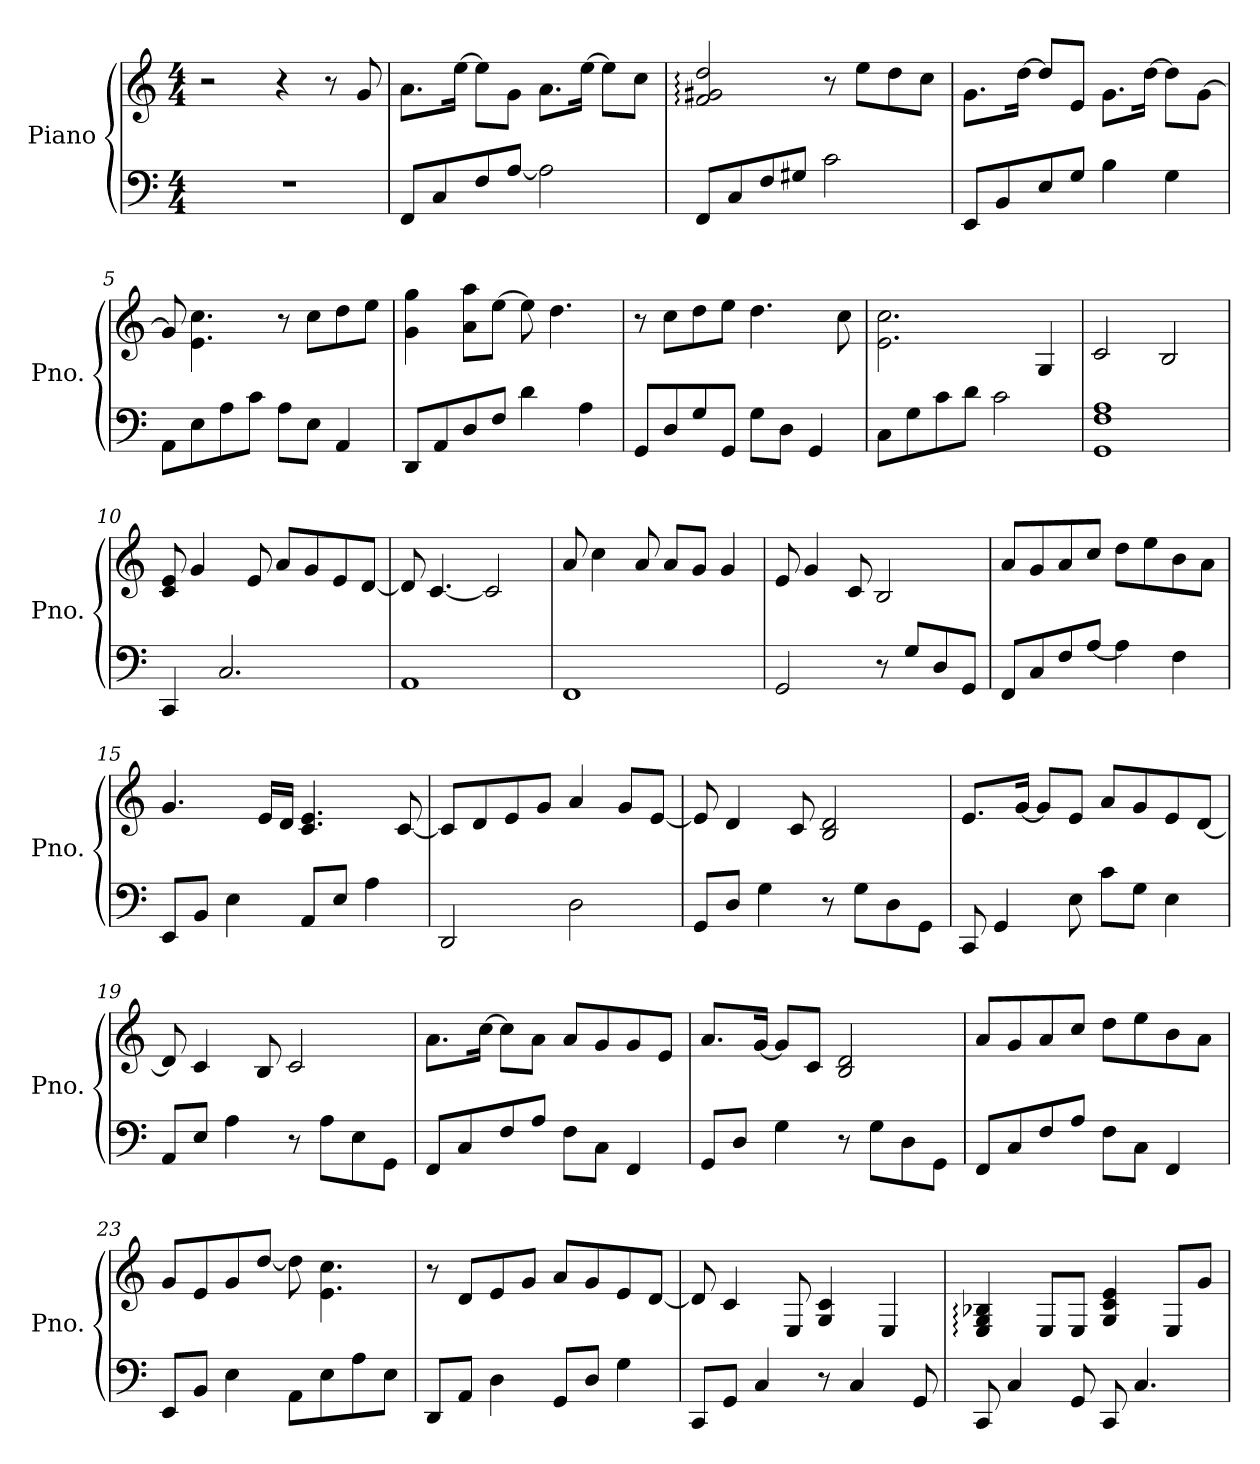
**kern	**kern
*part1	*part1
*staff2	*staff1
*I"Piano	*
*I'Pno.	*
*clefF4	*clefG2
*k[]	*k[]
*M4/4	*M4/4
*MM90	*MM90
=1	=1
1r	2r
.	4r
.	8r
.	8g/
=2	=2
8FF/L	8.a\L
8C/	.
.	[16ee\Jk
8F/	8ee\L]
[8A/J	8g\J
2A\]	8.a\L
.	[16ee\Jk
.	8ee\L]
.	8cc\J
=3	=3
8FF/L	2f/: 2g#X/: 2dd/:
8C/	.
8F/	.
8G#X/J	.
2c\	8r
.	8ee\L
.	8dd\
.	8cc\J
=4	=4
8EE/L	8.g\L
8BB/	.
.	[16dd\Jk
8E/	8dd/L]
8G/J	8e/J
4B\	8.g\L
.	[16dd\Jk
4G\	8dd\L]
.	[8g\J
!!LO:LB:g=z
=5	=5
8AA\L	8g/]
8E\	4.e\ 4.cc\
8A\	.
8c\J	.
8A\L	8r
8E\J	8cc\L
4AA/	8dd\
.	8ee\J
=6	=6
8DD/L	4g\ 4gg\
8AA/	.
8D/	8a\ 8aa\L
8F/J	[8ee\J
4d\	8ee\]
.	4.dd\
4A\	.
=7	=7
8GG/L	8r
8D/	8cc\L
8G/	8dd\
8GG/J	8ee\J
8G\L	4.dd\
8D\J	.
4GG/	.
.	8cc\
=8	=8
8C\L	2.e\ 2.cc\
8G\	.
8c\	.
8d\J	.
2c\	.
.	4G/
!!LO:LB:g=z
=9	=9
1GG 1F 1A	2c/
.	2B/
=10	=10
4CC/	8c/ 8e/
.	4g/
2.C/	.
.	8e/
.	8a/L
.	8g/
.	8e/
.	[8d/J
=11	=11
1AA	8d/]
.	[4.c/
.	2c/]
=12	=12
1FF	8a/
.	4cc\
.	8a/
.	8a/L
.	8g/J
.	4g/
!!LO:LB:g=z
=13	=13
2GG/	8e/
.	4g/
.	8c/
8r	2B/
8G/L	.
8D/	.
8GG/J	.
=14	=14
8FF/L	8a/L
8C/	8g/
8F/	8a/
[8A/J	8cc/J
4A\]	8dd\L
.	8ee\
4F\	8b\
.	8a\J
=15	=15
8EE/L	4.g/
8BB/J	.
4E\	.
.	16e/LL
.	16d/JJ
8AA/L	4.c/ 4.e/
8E/J	.
4A\	.
.	[8c/
=16	=16
2DD/	8c/L]
.	8d/
.	8e/
.	8g/J
2D\	4a/
.	8g/L
.	[8e/J
!!LO:LB:g=z
=17	=17
8GG/L	8e/]
8D/J	4d/
4G\	.
.	8c/
8r	2B/ 2d/
8G\L	.
8D\	.
8GG\J	.
=18	=18
8CC/	8.e/L
4GG/	.
.	[16g/Jk
.	8g/L]
8E\	8e/J
8c\L	8a/L
8G\J	8g/
4E\	8e/
.	[8d/J
=19	=19
8AA/L	8d/]
8E/J	4c/
4A\	.
.	8B/
8r	2c/
8A\L	.
8E\	.
8GG\J	.
=20	=20
8FF/L	8.a\L
8C/	.
.	[16cc\Jk
8F/	8cc\L]
8A/J	8a\J
8F\L	8a/L
8C\J	8g/
4FF/	8g/
.	8e/J
!!LO:PB:g=z
=21	=21
8GG/L	8.a/L
8D/J	.
.	[16g/Jk
4G\	8g/L]
.	8c/J
8r	2B/ 2d/
8G\L	.
8D\	.
8GG\J	.
=22	=22
8FF/L	8a/L
8C/	8g/
8F/	8a/
8A/J	8cc/J
8F\L	8dd\L
8C\J	8ee\
4FF/	8b\
.	8a\J
=23	=23
8EE/L	8g/L
8BB/J	8e/
4E\	8g/
.	[8dd/J
8AA\L	8dd\]
8E\	4.e\ 4.cc\
8A\	.
8E\J	.
=24	=24
8DD/L	8r
8AA/J	8d/L
4D\	8e/
.	8g/J
8GG/L	8a/L
8D/J	8g/
4G\	8e/
.	[8d/J
!!LO:LB:g=z
=25	=25
8CC/L	8d/]
8GG/J	4c/
4C/	.
.	8E/
8r	4G/ 4c/
4C/	.
.	4E/
8GG/	.
=26	=26
8CC/	4E/: 4G/: 4B-X/:
4C/	.
.	8E/L
8GG/	8E/J
8CC/	4G/ 4c/ 4e/
4.C/	.
.	8E/L
.	8g/J
=	=
*-	*-
